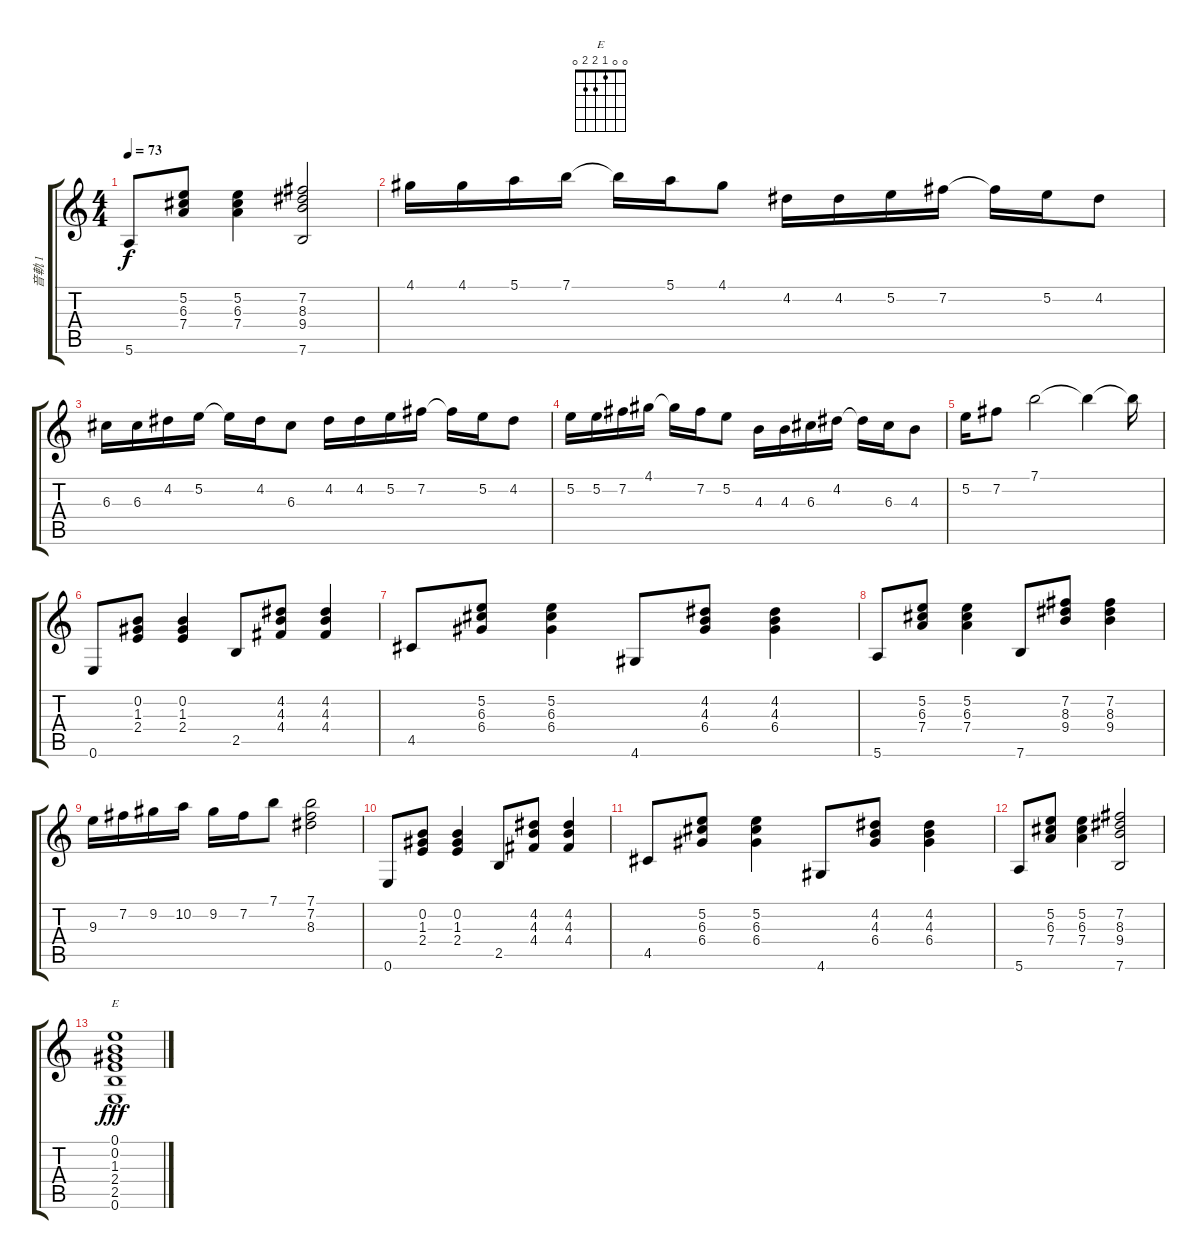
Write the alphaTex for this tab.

\track ("音軌 1" "音軌 1") {instrument electricguitarjazz}
\staff {score tabs}
\tuning (E4 B3 G3 D3 A2 E2) {hide}
\chord ("E" 0 0 1 2 2 0)
\ts (4 4)
\tempo 73
\clef g2
\ks c
5.6.8{dy f} (5.2 6.3 7.4).8 (5.2 6.3 7.4).4 (7.2 8.3 9.4 7.6).2 |
4.1.16 4.1.16 5.1.16 7.1.16 7.1{t}.16 5.1.16 4.1.8 4.2.16 4.2.16 5.2.16 7.2.16 7.2{t}.16 5.2.16 4.2.8 |
6.3.16 6.3.16 4.2.16 5.2.16 5.2{t}.16 4.2.16 6.3.8 4.2.16 4.2.16 5.2.16 7.2.16 7.2{t}.16 5.2.16 4.2.8 |
5.2.16 5.2.16 7.2.16 4.1.16 4.1{t}.16 7.2.16 5.2.8 4.3.16 4.3.16 6.3.16 4.2.16 4.2{t}.16 6.3.16 4.3.8 |
5.2.16 7.2.8 7.1.2 7.1{t}.4 7.1{t}.16 |
0.6.8 (0.2 1.3 2.4).8 (0.2 1.3 2.4).4 2.5.8 (4.2 4.3 4.4).8 (4.2 4.3 4.4).4 |
4.5.8 (5.2 6.3 6.4).8 (5.2 6.3 6.4).4 4.6.8 (4.2 4.3 6.4).8 (4.2 4.3 6.4).4 |
5.6.8 (5.2 6.3 7.4).8 (5.2 6.3 7.4).4 7.6.8 (7.2 8.3 9.4).8 (7.2 8.3 9.4).4 |
9.3.16 7.2.16 9.2.16 10.2.16 9.2.16 7.2.16 7.1.8 (7.1 7.2 8.3).2 |
0.6.8 (0.2 1.3 2.4).8 (0.2 1.3 2.4).4 2.5.8 (4.2 4.3 4.4).8 (4.2 4.3 4.4).4 |
4.5.8 (5.2 6.3 6.4).8 (5.2 6.3 6.4).4 4.6.8 (4.2 4.3 6.4).8 (4.2 4.3 6.4).4 |
5.6.8 (5.2 6.3 7.4).8 (5.2 6.3 7.4).4 (7.2 8.3 9.4 7.6).2 |
(0.1 0.2 1.3 2.4 2.5 0.6).1{ch "E" dy fff}
